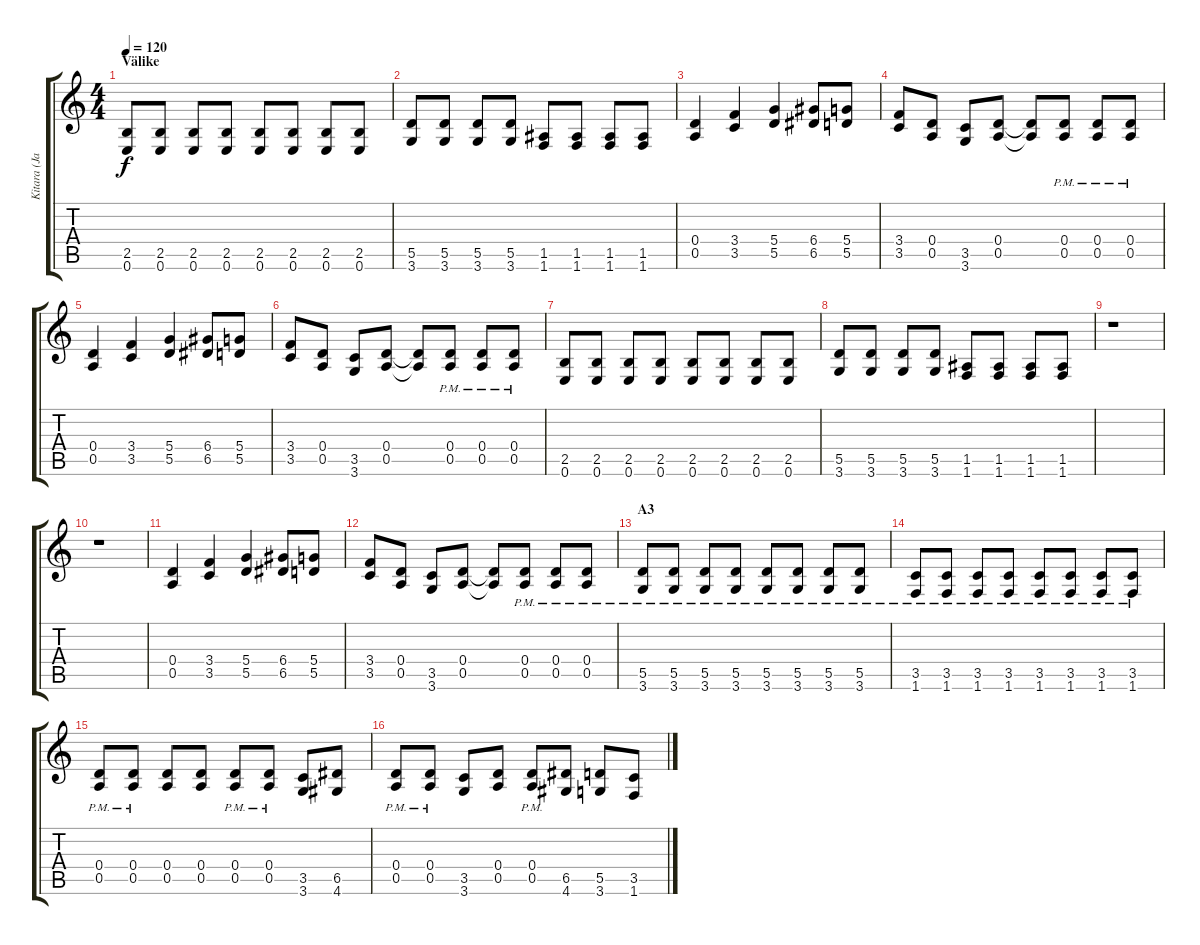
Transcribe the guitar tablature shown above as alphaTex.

\track ("Kitara (Jari Huttunen)" "Kitara (Ja") {instrument distortionguitar}
\staff {score tabs}
\tuning (E4 B3 G3 D3 A2 E2) {hide}
\ts (4 4)
\section ("" "Välike")
\tempo 120
\clef g2
\ks c
(2.5 0.6).8{dy f} (2.5 0.6).8 (2.5 0.6).8 (2.5 0.6).8 (2.5 0.6).8 (2.5 0.6).8 (2.5 0.6).8 (2.5 0.6).8 |
(5.5 3.6).8 (5.5 3.6).8 (5.5 3.6).8 (5.5 3.6).8 (1.5 1.6).8 (1.5 1.6).8 (1.5 1.6).8 (1.5 1.6).8 |
(0.4 0.5).4 (3.4 3.5).4 (5.4 5.5).4 (6.4 6.5).8 (5.4 5.5).8 |
(3.4 3.5).8 (0.4 0.5).8 (3.5 3.6).8 (0.4 0.5).8 (0.4{t} 0.5{t}).8 (0.4{pm} 0.5{pm}).8 (0.4{pm} 0.5{pm}).8 (0.4{pm} 0.5{pm}).8 |
(0.4 0.5).4 (3.4 3.5).4 (5.4 5.5).4 (6.4 6.5).8 (5.4 5.5).8 |
(3.4 3.5).8 (0.4 0.5).8 (3.5 3.6).8 (0.4 0.5).8 (0.4{t} 0.5{t}).8 (0.4{pm} 0.5{pm}).8 (0.4{pm} 0.5{pm}).8 (0.4{pm} 0.5{pm}).8 |
(2.5 0.6).8 (2.5 0.6).8 (2.5 0.6).8 (2.5 0.6).8 (2.5 0.6).8 (2.5 0.6).8 (2.5 0.6).8 (2.5 0.6).8 |
(5.5 3.6).8 (5.5 3.6).8 (5.5 3.6).8 (5.5 3.6).8 (1.5 1.6).8 (1.5 1.6).8 (1.5 1.6).8 (1.5 1.6).8 |
r.1 |
r.1 |
(0.4 0.5).4 (3.4 3.5).4 (5.4 5.5).4 (6.4 6.5).8 (5.4 5.5).8 |
(3.4 3.5).8 (0.4 0.5).8 (3.5 3.6).8 (0.4 0.5).8 (0.4{t} 0.5{t}).8 (0.4{pm} 0.5{pm}).8 (0.4{pm} 0.5{pm}).8 (0.4{pm} 0.5{pm}).8 |
\section ("" "A3")
(5.5{pm} 3.6{pm}).8 (5.5{pm} 3.6{pm}).8 (5.5{pm} 3.6{pm}).8 (5.5{pm} 3.6{pm}).8 (5.5{pm} 3.6{pm}).8 (5.5{pm} 3.6{pm}).8 (5.5{pm} 3.6{pm}).8 (5.5{pm} 3.6{pm}).8 |
(3.5{pm} 1.6{pm}).8 (3.5{pm} 1.6{pm}).8 (3.5{pm} 1.6{pm}).8 (3.5{pm} 1.6{pm}).8 (3.5{pm} 1.6{pm}).8 (3.5{pm} 1.6{pm}).8 (3.5{pm} 1.6{pm}).8 (3.5{pm} 1.6{pm}).8 |
(0.4{pm} 0.5{pm}).8 (0.4{pm} 0.5{pm}).8 (0.4 0.5).8 (0.4 0.5).8 (0.4{pm} 0.5{pm}).8 (0.4{pm} 0.5{pm}).8 (3.5 3.6).8 (6.5 4.6).8 |
(0.4{pm} 0.5{pm}).8 (0.4{pm} 0.5{pm}).8 (3.5 3.6).8 (0.4 0.5).8 (0.4{pm} 0.5{pm}).8 (6.5 4.6).8 (5.5 3.6).8 (3.5 1.6).8
